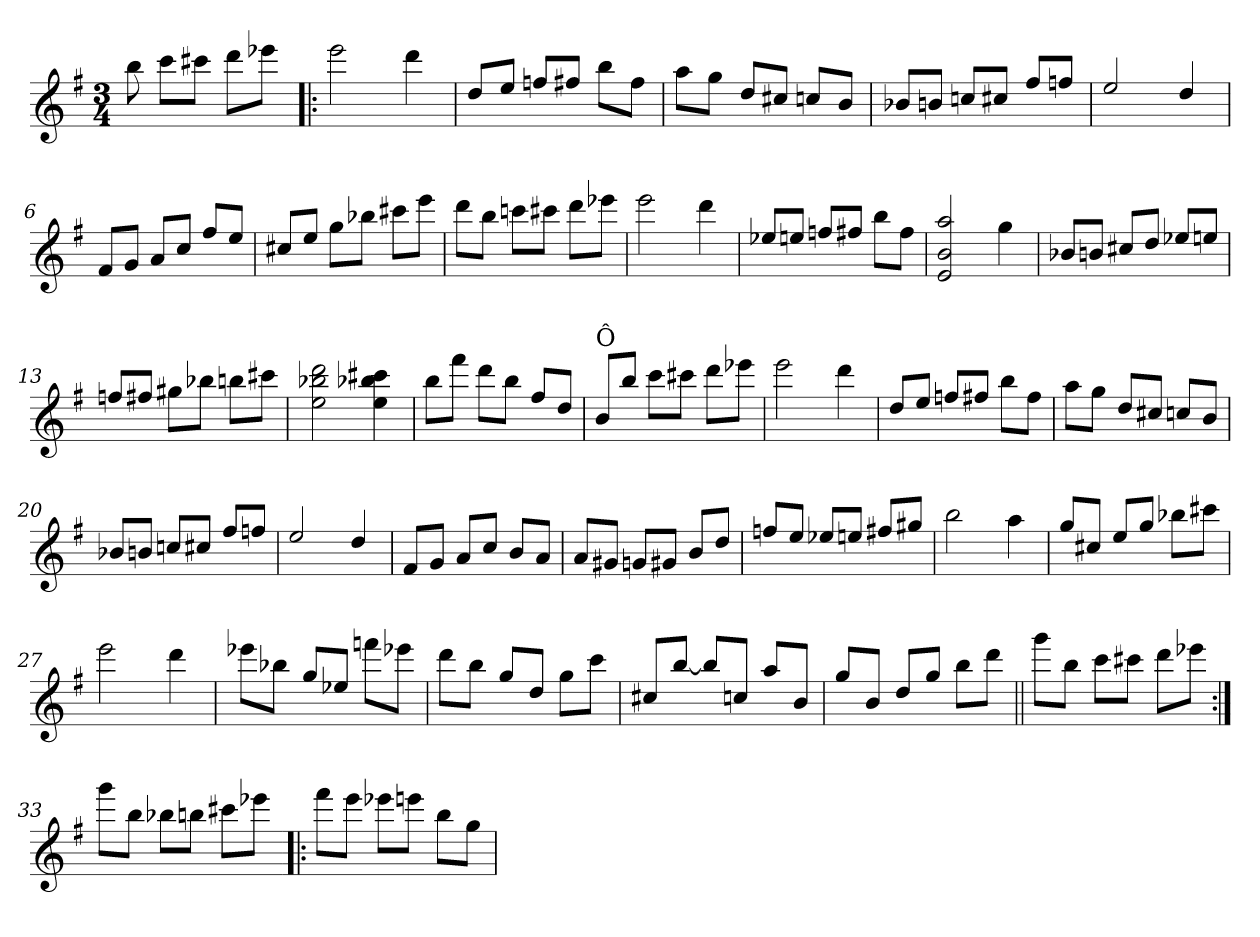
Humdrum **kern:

**kern
*part1
*staff1
*clefG2
*k[f#]
*e:
*M3/4
=
8bb\
8ccc\L
8ccc#X\J
8ddd\L
8eee-X\J
=1!|:
2eee\
4ddd\
=2
8dd/L
8ee/J
8ffn/L
8ff#X/J
8bb\L
8ff#\J
=3
8aa\L
8gg\J
8dd/L
8cc#X/J
8ccn/L
8b/J
=4
8b-X/L
8bn/J
8ccn/L
8cc#X/J
8ff#/L
8ffn/J
!!LO:LB:g=z
=5
2ee/
4dd/
=6
8f#/L
8g/J
8a/L
8cc/J
8ff#/L
8ee/J
=7
8cc#X/L
8ee/J
8gg\L
8bb-X\J
8ccc#X\L
8eee\J
=8
8ddd\L
8bb\J
8cccn\L
8ccc#X\J
8ddd\L
8eee-X\J
=9
2eee\
4ddd\
!!LO:LB:g=z
=10
8ee-X/L
8een/J
8ffn/L
8ff#X/J
8bb\L
8ff#\J
=11
2e/ 2b/ 2aa/
4gg\
=12
8b-X/L
8bn/J
8cc#X/L
8dd/J
8ee-X/L
8een/J
=13
8ffn/L
8ff#X/J
8gg#X\L
8bb-X\J
8bbn\L
8ccc#X\J
=14
2ee\ 2bb-X\ 2ddd\
4ee\ 4bb-X\ 4ccc#X\
!!LO:LB:g=z
=15
8bb\L
8fff#\J
8ddd\L
8bb\J
8ff#/L
8dd/J
=16
!LO:TX:a:t=Ô
8b/L
8bb/J
8ccc\L
8ccc#X\J
8ddd\L
8eee-X\J
=17
2eee\
4ddd\
=18
8dd/L
8ee/J
8ffn/L
8ff#X/J
8bb\L
8ff#\J
=19
8aa\L
8gg\J
8dd/L
8cc#X/J
8ccn/L
8b/J
!!LO:LB:g=z
=20
8b-X/L
8bn/J
8ccn/L
8cc#X/J
8ff#/L
8ffn/J
=21
2ee/
4dd/
=22
8f#/L
8g/J
8a/L
8cc/J
8b/L
8a/J
=23
8a/L
8g#X/J
8gn/L
8g#X/J
8b/L
8dd/J
=24
8ffn/L
8ee/J
8ee-X/L
8een/J
8ff#X/L
8gg#X/J
!!LO:LB:g=z
=25
2bb\
4aa\
=26
8gg/L
8cc#X/J
8ee/L
8gg/J
8bb-X\L
8ccc#X\J
=27
2eee\
4ddd\
=28
8eee-X\L
8bb-X\J
8gg/L
8ee-X/J
8fffn\L
8eee-X\J
=29
8ddd\L
8bb\J
8gg/L
8dd/J
8gg\L
8ccc\J
!!LO:LB:g=z
=30
8cc#X/L
[8bb/J
8bb/L]
8ccn/J
8aa/L
8b/J
=31
8gg/L
8b/J
8dd/L
8gg/J
8bb\L
8ddd\J
=32||
8ggg\L
8bb\J
8ccc\L
8ccc#X\J
8ddd\L
8eee-X\J
=33:|!
8ggg\L
8bb\J
8bb-X\L
8bbn\J
8ccc#X\L
8eee-X\J
!!LO:LB:g=z
=34!|:
8fff#\L
8eee\J
8eee-X\L
8eeen\J
8bb\L
8gg\J
=
*-
